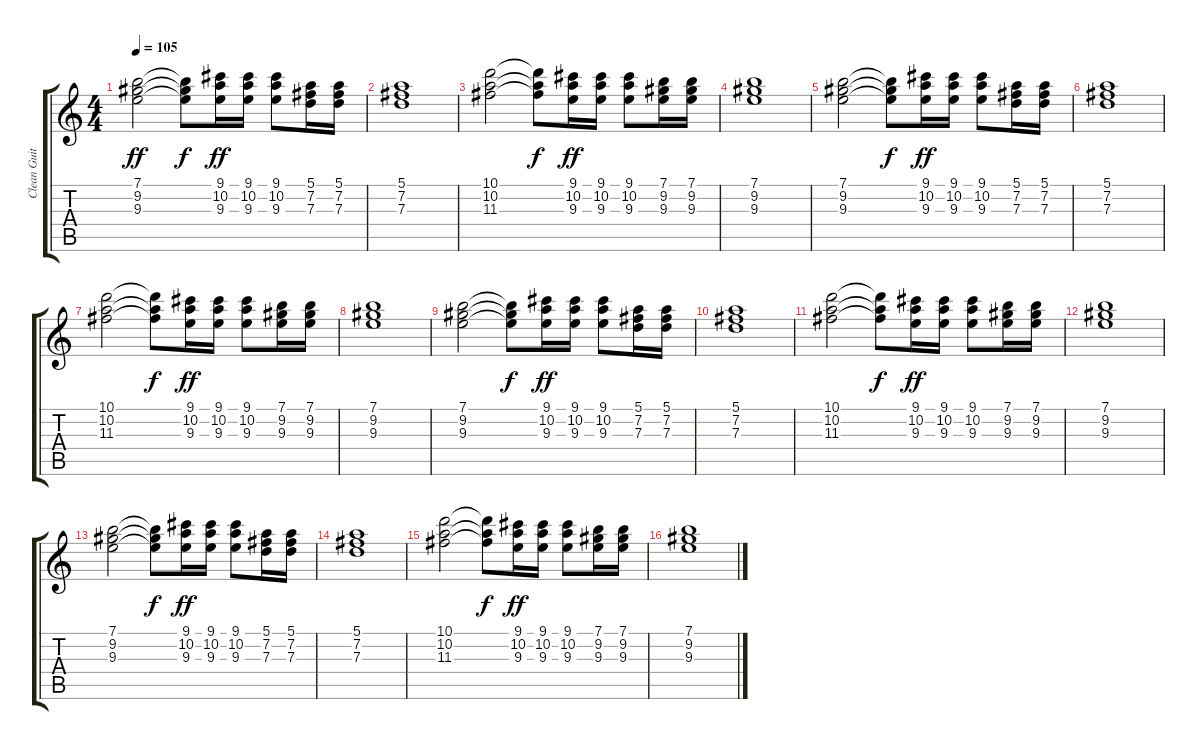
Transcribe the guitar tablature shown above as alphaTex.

\track ("Clean Guitar" "Clean Guit") {instrument electricguitarclean}
\staff {score tabs}
\tuning (E4 B3 G3 D3 A2 E2) {hide}
\ts (4 4)
\tempo 105
\clef g2
\ks c
(7.1 9.2 9.3).2{dy ff} (7.1{t} 9.2{t} 9.3{t}).8{dy f} (9.1 10.2 9.3).16{dy ff} (9.1 10.2 9.3).16 (9.1 10.2 9.3).8 (5.1 7.2 7.3).16 (5.1 7.2 7.3).16 |
(5.1 7.2 7.3).1 |
(10.1 10.2 11.3).2 (10.1{t} 10.2{t} 11.3{t}).8{dy f} (9.1 10.2 9.3).16{dy ff} (9.1 10.2 9.3).16 (9.1 10.2 9.3).8 (7.1 9.2 9.3).16 (7.1 9.2 9.3).16 |
(7.1 9.2 9.3).1 |
(7.1 9.2 9.3).2 (7.1{t} 9.2{t} 9.3{t}).8{dy f} (9.1 10.2 9.3).16{dy ff} (9.1 10.2 9.3).16 (9.1 10.2 9.3).8 (5.1 7.2 7.3).16 (5.1 7.2 7.3).16 |
(5.1 7.2 7.3).1 |
(10.1 10.2 11.3).2 (10.1{t} 10.2{t} 11.3{t}).8{dy f} (9.1 10.2 9.3).16{dy ff} (9.1 10.2 9.3).16 (9.1 10.2 9.3).8 (7.1 9.2 9.3).16 (7.1 9.2 9.3).16 |
(7.1 9.2 9.3).1 |
(7.1 9.2 9.3).2 (7.1{t} 9.2{t} 9.3{t}).8{dy f} (9.1 10.2 9.3).16{dy ff} (9.1 10.2 9.3).16 (9.1 10.2 9.3).8 (5.1 7.2 7.3).16 (5.1 7.2 7.3).16 |
(5.1 7.2 7.3).1 |
(10.1 10.2 11.3).2 (10.1{t} 10.2{t} 11.3{t}).8{dy f} (9.1 10.2 9.3).16{dy ff} (9.1 10.2 9.3).16 (9.1 10.2 9.3).8 (7.1 9.2 9.3).16 (7.1 9.2 9.3).16 |
(7.1 9.2 9.3).1 |
(7.1 9.2 9.3).2 (7.1{t} 9.2{t} 9.3{t}).8{dy f} (9.1 10.2 9.3).16{dy ff} (9.1 10.2 9.3).16 (9.1 10.2 9.3).8 (5.1 7.2 7.3).16 (5.1 7.2 7.3).16 |
(5.1 7.2 7.3).1 |
(10.1 10.2 11.3).2 (10.1{t} 10.2{t} 11.3{t}).8{dy f} (9.1 10.2 9.3).16{dy ff} (9.1 10.2 9.3).16 (9.1 10.2 9.3).8 (7.1 9.2 9.3).16 (7.1 9.2 9.3).16 |
(7.1 9.2 9.3).1
